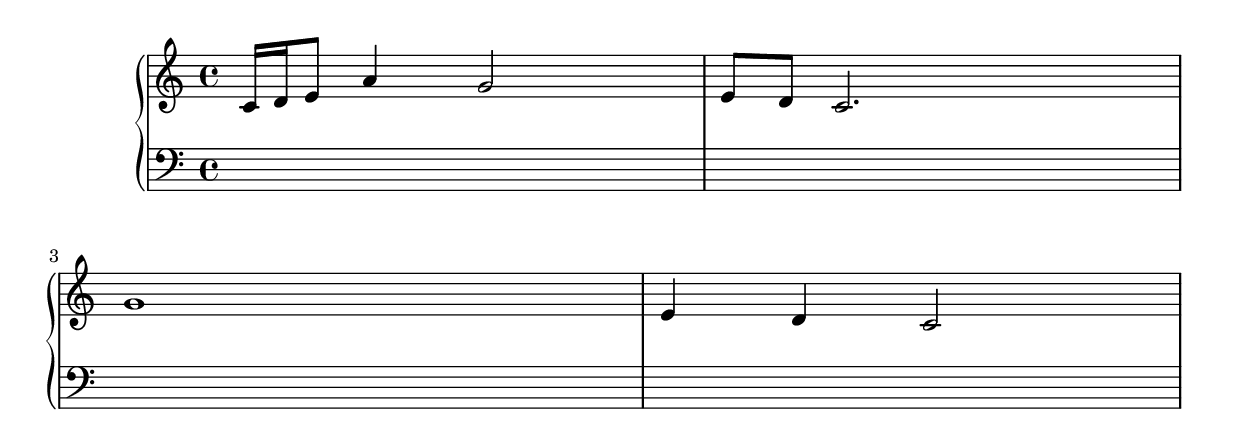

\version "2.1.7"
% check with invisible-notes or blank-notes.  possible rename. -gp
\header{ texidoc = "@cindex Partial Blank
When entering half music (i.e. for students to complete by hand)
you need the spacing to correspond to the timing -- all measures
same length, etc.  This thing implements it by adding invisible
staff with lots of fast notes. "
}

quickmeasure = \notes {
    \repeat unfold 16 c''16
}

mel = \notes \relative c' {c16 d16 e8 a4 g2 e8 d c2. g'1 e4 d c2}

\score {
\context PianoStaff \notes <<
  \new Staff <<
    \clef G
    \new Voice {\mel}
    \new Voice {
	\property Voice.NoteHead \override #'transparent = ##t
	\property Voice.Stem \override #'transparent = ##t
	\property Voice.Beam \override #'transparent = ##t
        \repeat unfold 4 \quickmeasure
    }
  >>
  \new Staff \notes {\clef F s1*4}
>>
\paper {}
}

